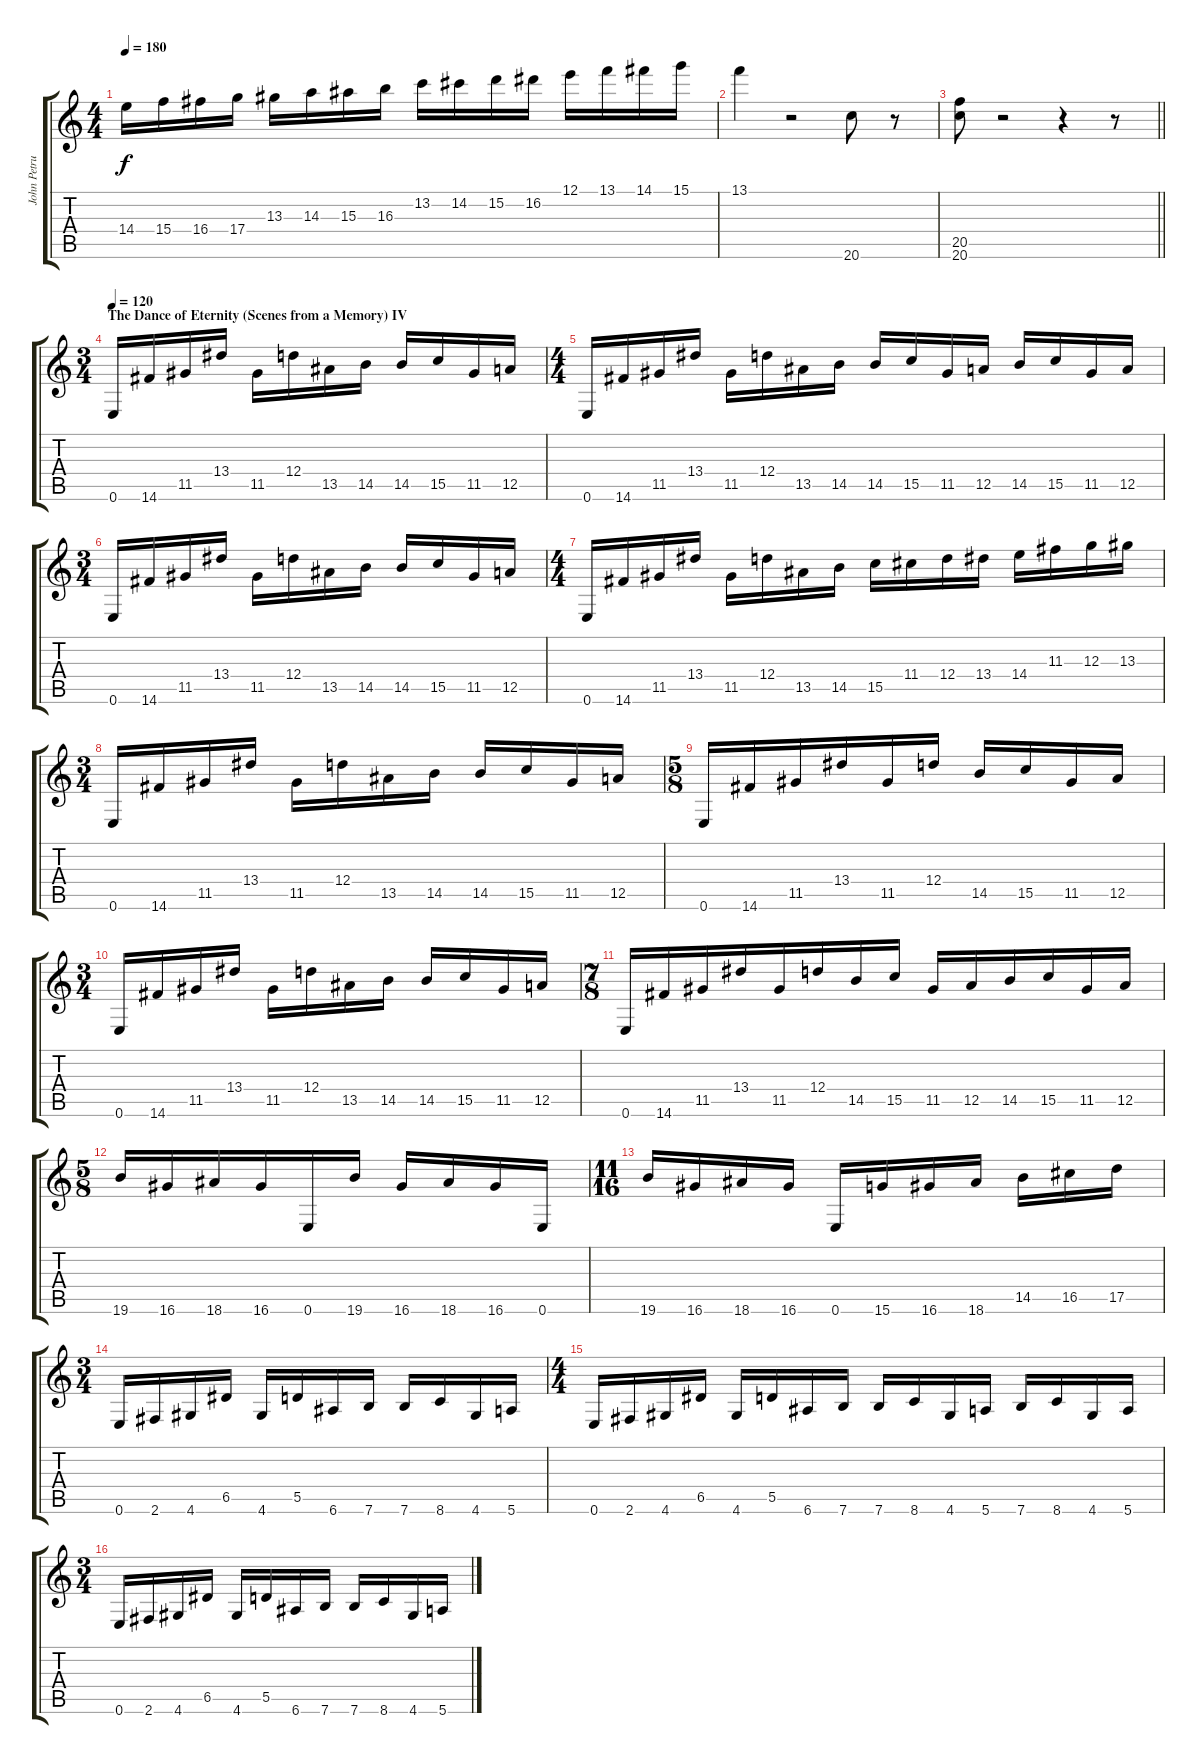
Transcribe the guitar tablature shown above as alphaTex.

\track ("John Petrucci Lead Guitar" "John Petru") {instrument distortionguitar}
\staff {score tabs}
\tuning (E4 B3 G3 D3 A2 E2) {hide}
\ts (4 4)
\tempo 180
\clef g2
\ks c
14.4.16{dy f} 15.4.16 16.4.16 17.4.16 13.3.16 14.3.16 15.3.16 16.3.16 13.2.16 14.2.16 15.2.16 16.2.16 12.1.16 13.1.16 14.1.16 15.1.16 |
13.1.4 r.2 20.6.8 r.8 |
\barLineRight lightlight
(20.5 20.6).8 r.2 r.4 r.8 |
\ts (3 4)
\section ("" "The Dance of Eternity (Scenes from a Memory) IV")
\tempo 120
0.6.16 14.6.16 11.5.16 13.4.16 11.5.16 12.4.16 13.5.16 14.5.16 14.5.16 15.5.16 11.5.16 12.5.16 |
\ts (4 4)
0.6.16 14.6.16 11.5.16 13.4.16 11.5.16 12.4.16 13.5.16 14.5.16 14.5.16 15.5.16 11.5.16 12.5.16 14.5.16 15.5.16 11.5.16 12.5.16 |
\ts (3 4)
0.6.16 14.6.16 11.5.16 13.4.16 11.5.16 12.4.16 13.5.16 14.5.16 14.5.16 15.5.16 11.5.16 12.5.16 |
\ts (4 4)
0.6.16 14.6.16 11.5.16 13.4.16 11.5.16 12.4.16 13.5.16 14.5.16 15.5.16 11.4.16 12.4.16 13.4.16 14.4.16 11.3.16 12.3.16 13.3.16 |
\ts (3 4)
0.6.16 14.6.16 11.5.16 13.4.16 11.5.16 12.4.16 13.5.16 14.5.16 14.5.16 15.5.16 11.5.16 12.5.16 |
\ts (5 8)
0.6.16 14.6.16 11.5.16 13.4.16 11.5.16 12.4.16 14.5.16 15.5.16 11.5.16 12.5.16 |
\ts (3 4)
0.6.16 14.6.16 11.5.16 13.4.16 11.5.16 12.4.16 13.5.16 14.5.16 14.5.16 15.5.16 11.5.16 12.5.16 |
\ts (7 8)
0.6.16 14.6.16 11.5.16 13.4.16 11.5.16 12.4.16 14.5.16 15.5.16 11.5.16 12.5.16 14.5.16 15.5.16 11.5.16 12.5.16 |
\ts (5 8)
19.6.16 16.6.16 18.6.16 16.6.16 0.6.16 19.6.16 16.6.16 18.6.16 16.6.16 0.6.16 |
\ts (11 16)
19.6.16 16.6.16 18.6.16 16.6.16 0.6.16 15.6.16 16.6.16 18.6.16 14.5.16 16.5.16 17.5.16 |
\ts (3 4)
0.6.16 2.6.16 4.6.16 6.5.16 4.6.16 5.5.16 6.6.16 7.6.16 7.6.16 8.6.16 4.6.16 5.6.16 |
\ts (4 4)
0.6.16 2.6.16 4.6.16 6.5.16 4.6.16 5.5.16 6.6.16 7.6.16 7.6.16 8.6.16 4.6.16 5.6.16 7.6.16 8.6.16 4.6.16 5.6.16 |
\ts (3 4)
0.6.16 2.6.16 4.6.16 6.5.16 4.6.16 5.5.16 6.6.16 7.6.16 7.6.16 8.6.16 4.6.16 5.6.16
